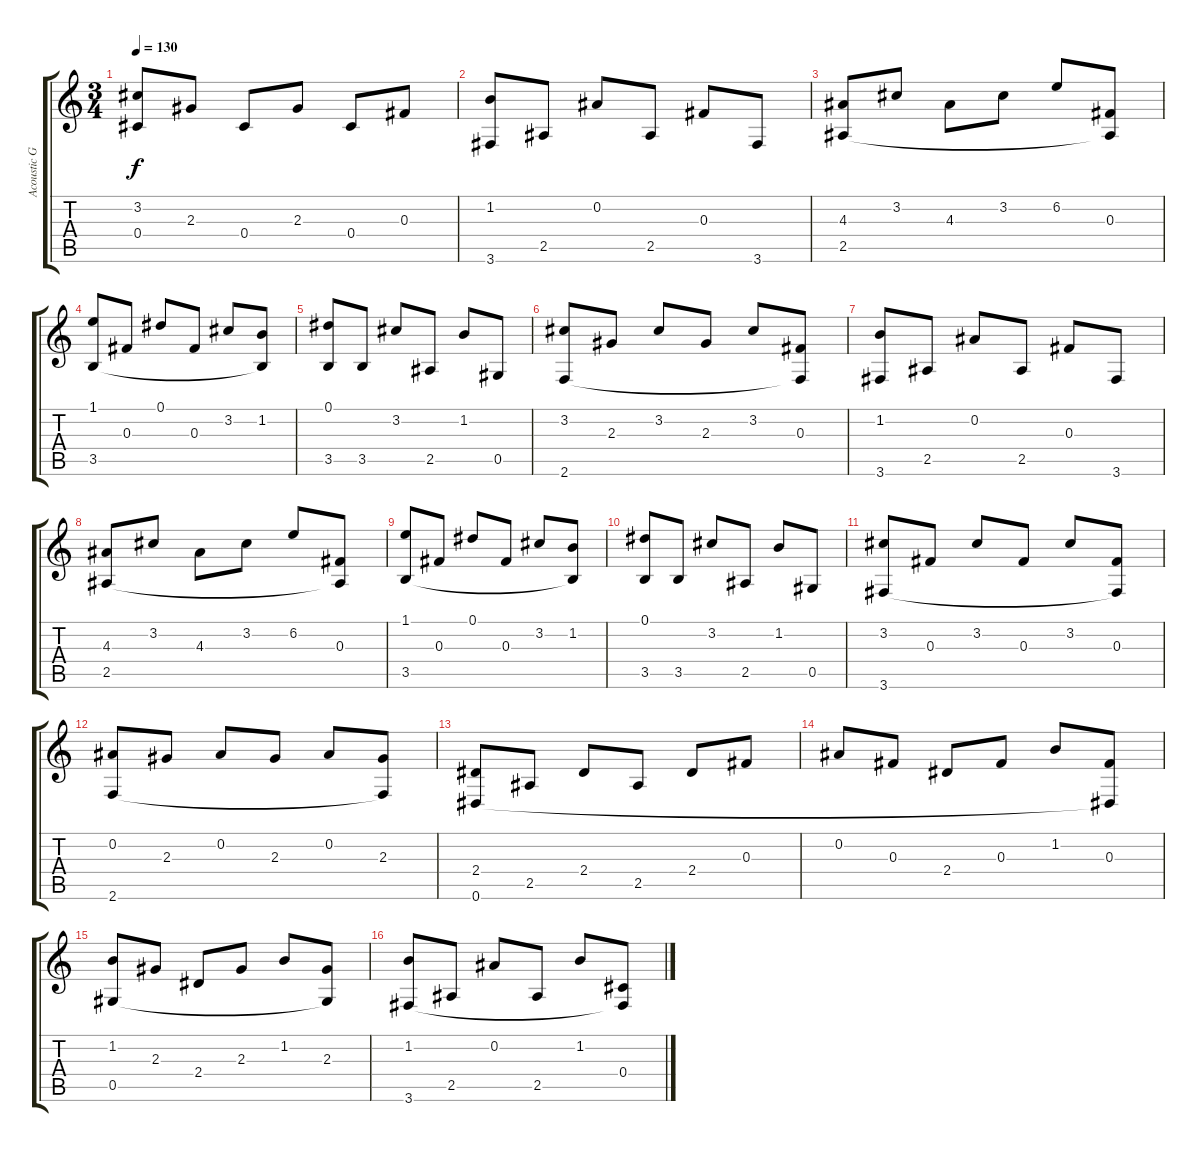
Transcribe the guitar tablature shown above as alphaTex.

\track ("Acoustic Guitar" "Acoustic G") {instrument acousticguitarsteel}
\staff {score tabs}
\tuning (Eb4 Bb3 Gb3 Db3 Ab2 Eb2) {hide}
\ts (3 4)
\tempo 130
\clef g2
\ks c
(3.2 0.4).8{dy f} 2.3.8 0.4.8 2.3.8 0.4.8 0.3.8 |
(1.2 3.6).8 2.5.8 0.2.8 2.5.8 0.3.8 3.6.8 |
(4.3 2.5).8 3.2.8 4.3.8 3.2.8 6.2.8 (0.3 2.5{t}).8 |
(1.1 3.5).8 0.3.8 0.1.8 0.3.8 3.2.8 (1.2 3.5{t}).8 |
(0.1 3.5).8 3.5.8 3.2.8 2.5.8 1.2.8 0.5.8 |
(3.2 2.6).8 2.3.8 3.2.8 2.3.8 3.2.8 (0.3 2.6{t}).8 |
(1.2 3.6).8 2.5.8 0.2.8 2.5.8 0.3.8 3.6.8 |
(4.3 2.5).8 3.2.8 4.3.8 3.2.8 6.2.8 (0.3 2.5{t}).8 |
(1.1 3.5).8 0.3.8 0.1.8 0.3.8 3.2.8 (1.2 3.5{t}).8 |
(0.1 3.5).8 3.5.8 3.2.8 2.5.8 1.2.8 0.5.8 |
(3.2 3.6).8 0.3.8 3.2.8 0.3.8 3.2.8 (0.3 3.6{t}).8 |
(0.2 2.6).8 2.3.8 0.2.8 2.3.8 0.2.8 (2.3 2.6{t}).8 |
(2.4 0.6).8 2.5.8 2.4.8 2.5.8 2.4.8 0.3.8 |
0.2.8 0.3.8 2.4.8 0.3.8 1.2.8 (0.3 0.6{t}).8 |
(1.2 0.5).8 2.3.8 2.4.8 2.3.8 1.2.8 (2.3 0.5{t}).8 |
(1.2 3.6).8 2.5.8 0.2.8 2.5.8 1.2.8 (0.4 3.6{t}).8
